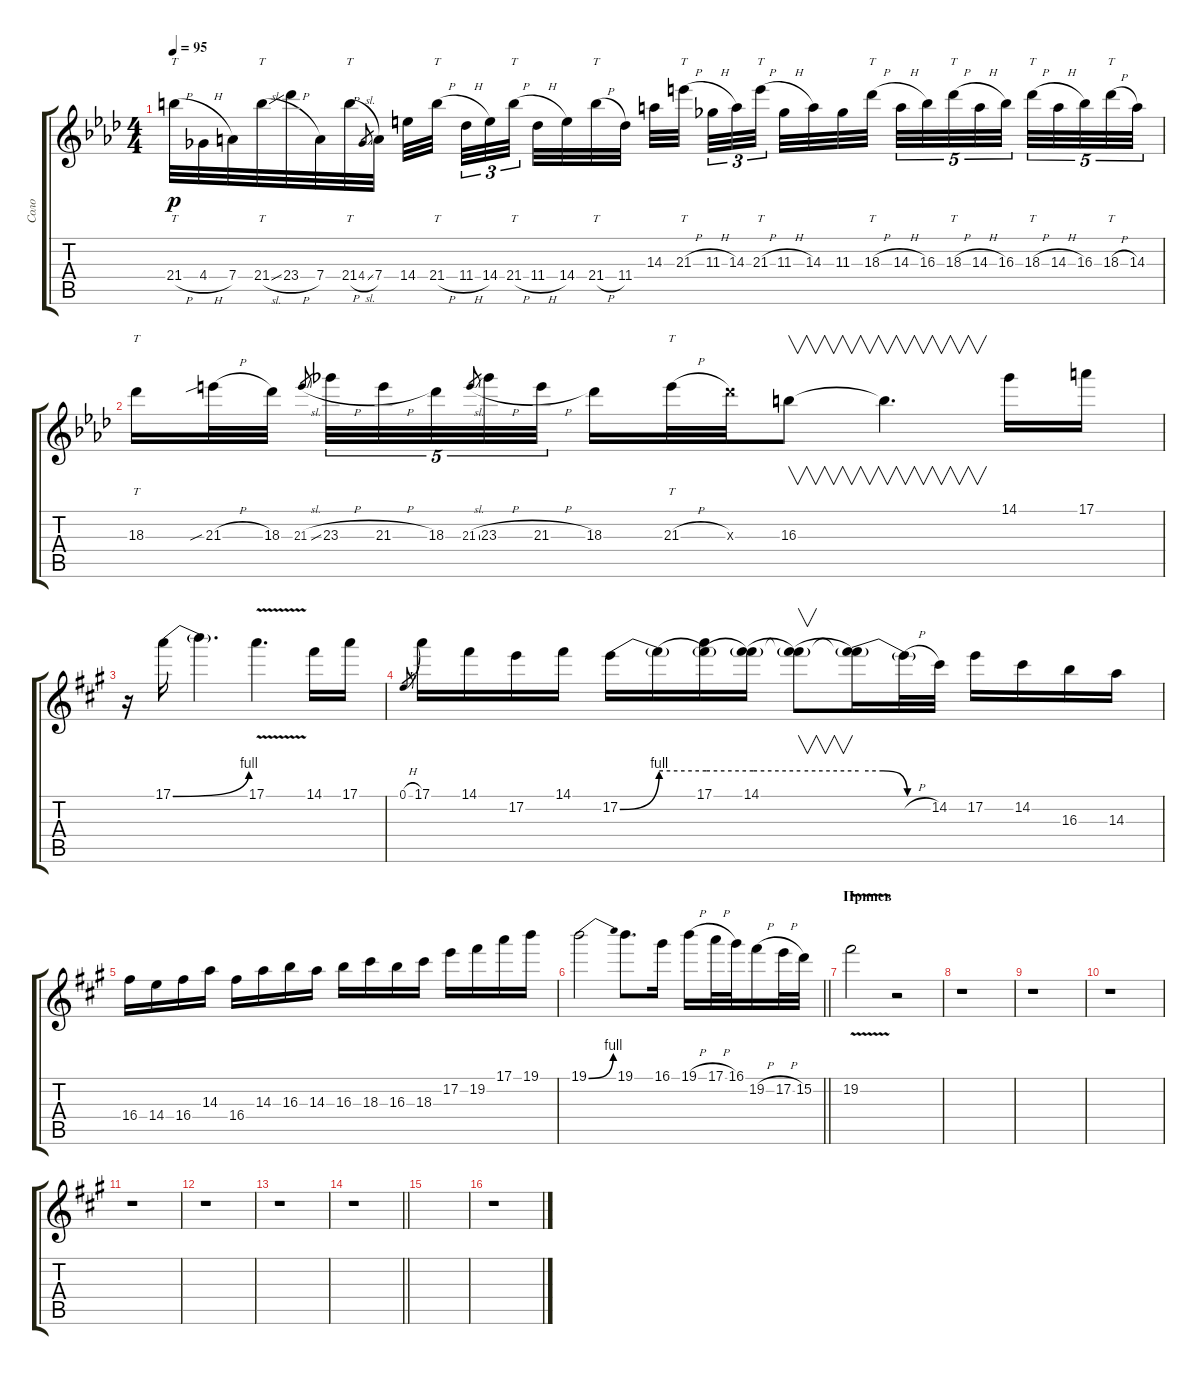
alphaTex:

\track ("Соло" "Соло") {instrument distortionguitar}
\staff {score tabs}
\tuning (E4 B3 G3 D3 A2 E2) {hide}
\ts (4 4)
\tempo 95
\clef g2
\ks ab
21.4{h}.32{tt dy p} 4.4{h}.32 7.4.32 21.4{sl}.32{tt} 23.4{h}.32 7.4.32 21.4{h}.32{tt} 4.4{sl}.8{gr} 7.4.32 14.4.32 21.4{h}.32{tt beam splitsecondary} 11.4{h}.32{tu (3 2)} 14.4.32{tu (3 2)} 21.4{h}.32{tt tu (3 2) beam splitsecondary} 11.4{h}.32 14.4.32 21.4{h}.32{tt} 11.4.32 14.3.32 21.3{h}.32{tt beam splitsecondary} 11.3{h}.32{tu (3 2)} 14.3.32{tu (3 2)} 21.3{h}.32{tt tu (3 2) beam splitsecondary} 11.3{h}.32 14.3.32 11.3.32 18.3{h}.32{tt} 14.3{h}.32{tu (5 4)} 16.3.32{tu (5 4)} 18.3{h}.32{tt tu (5 4)} 14.3{h}.32{tu (5 4)} 16.3.32{tu (5 4) beam splitsecondary} 18.3{h}.32{tt tu (5 4)} 14.3{h}.32{tu (5 4)} 16.3.32{tu (5 4)} 18.3{h}.32{tt tu (5 4)} 14.3.32{tu (5 4)} |
18.3.16{tt} 21.3{sib h}.32 18.3.32 21.3{sl}.8{gr beam splitsecondary} 23.3{h}.32{tu (5 4)} 21.3{h}.32{tu (5 4)} 18.3.32{tu (5 4)} 21.3{sl}.8{gr} 23.3{h}.32{tu (5 4)} 21.3{h}.32{tu (5 4)} 18.3.16 21.3{h}.32{tt} 18.3{x}.32 16.3.8{v} 16.3{t}.4{v d} 14.1.16 17.1.16 |
\ks a
r.16 17.1{be (bend 0 0 60 4)}.16 17.1{t}.4{d} 17.1{v}.4{d} 14.1.16 17.1.16 |
0.1{h}.8{gr} 17.1.16 14.1.16 17.2.16 14.1.16 17.2{be (bend 0 0 60 4)}.16 17.2{be (hold 0 4 60 4) t}.16 (17.1 17.2{be (hold 0 4 60 4) t}).16 (14.1 17.2{be (hold 0 4 60 4) t}).16 (14.1{t} 17.2{be (hold 0 4 60 4) t}).8{v} (14.1{t} 17.2{be (custom 0 4 20 4 40 0 60 0) t}).16 17.2{h t}.32 14.2.32 17.2.16 14.2.16 16.3.16 14.3.16 |
16.4.16 14.4.16 16.4.16 14.3.16 16.4.16 14.3.16 16.3.16 14.3.16 16.3.16 18.3.16 16.3.16 18.3.16 17.2.16 19.2.16 17.1.16 19.1.16 |
\barLineRight lightlight
19.1{be (bend 0 0 60 4)}.2 19.1.8{d} 16.1.16 19.1{h}.16 17.1{h}.32 16.1.32 19.2{h}.16 17.2{h}.32 15.2.32 |
\section ("" "Припев")
19.2{v}.2 r.2 |
r.1 |
r.1 |
r.1 |
r.1 |
r.1 |
r.1 |
\barLineRight lightlight
r.1 |
|
r.1
